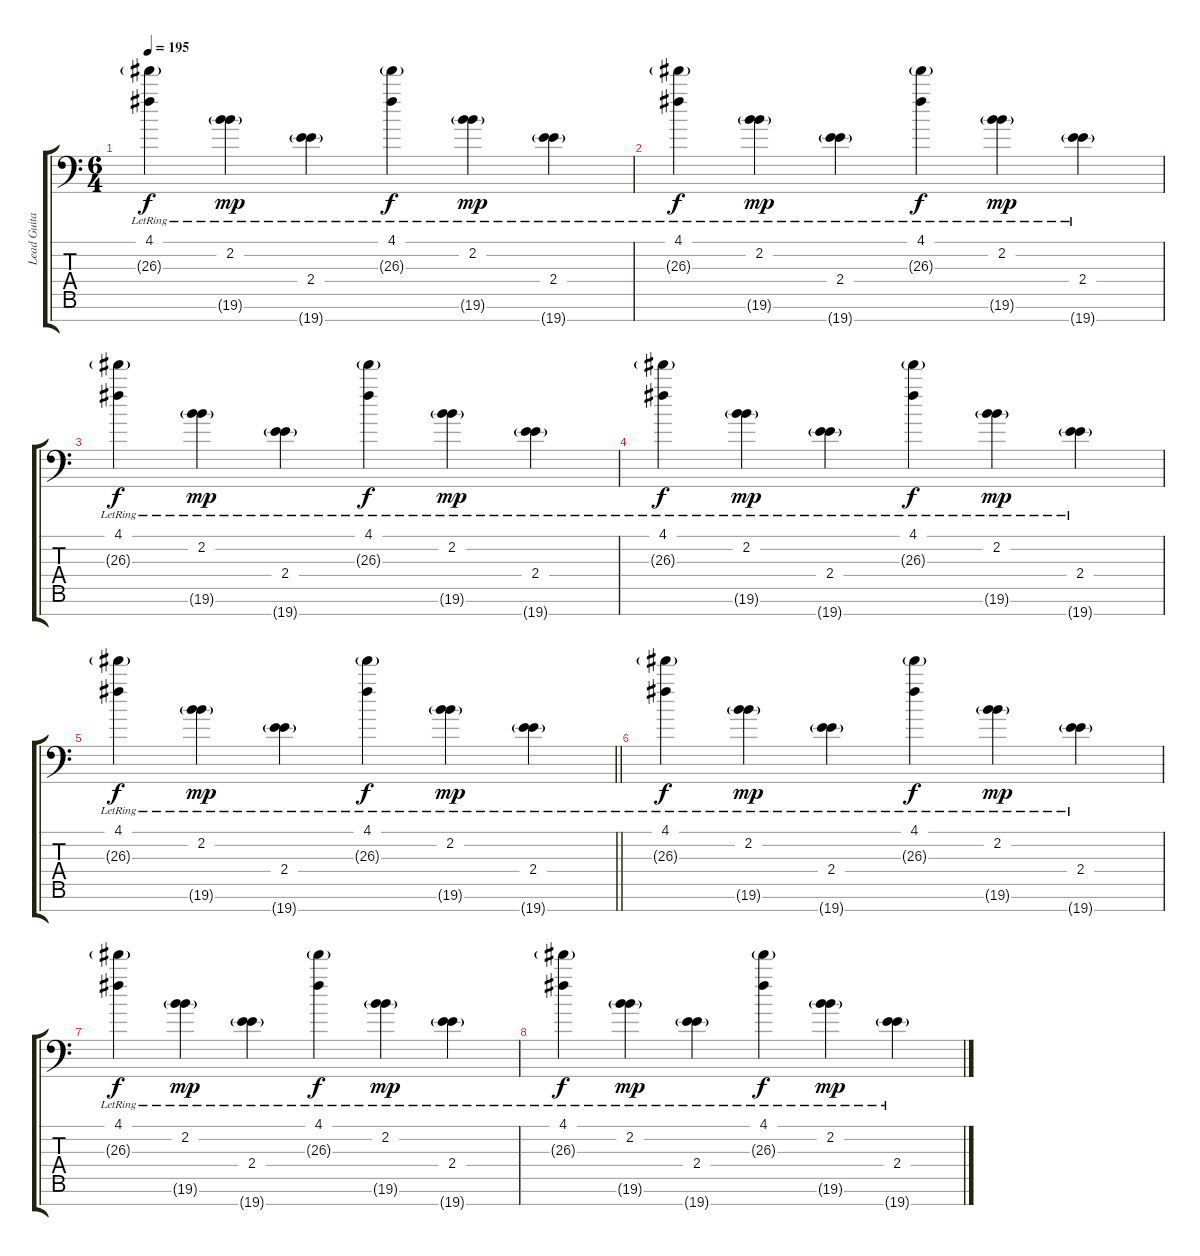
\track ("Lead Guitar #3 / Delay" "Lead Guita") {instrument electricguitarjazz}
\staff {score tabs}
\tuning (D4 A3 E3 D3 A2 E2 A1) {hide}
\ts (6 4)
\tempo 195
\clef f4
\ks c
(4.1{lr} 26.3{g}).4{dy f} (2.2 19.6{g lr}).4{dy mp} (2.4 19.7{g lr}).4 (4.1{lr} 26.3{g}).4{dy f} (2.2 19.6{g lr}).4{dy mp} (2.4 19.7{g lr}).4 |
(4.1{lr} 26.3{g}).4{dy f} (2.2 19.6{g lr}).4{dy mp} (2.4 19.7{g lr}).4 (4.1{lr} 26.3{g}).4{dy f} (2.2 19.6{g lr}).4{dy mp} (2.4 19.7{g lr}).4 |
(4.1{lr} 26.3{g}).4{dy f} (2.2 19.6{g lr}).4{dy mp} (2.4 19.7{g lr}).4 (4.1{lr} 26.3{g}).4{dy f} (2.2 19.6{g lr}).4{dy mp} (2.4 19.7{g lr}).4 |
(4.1{lr} 26.3{g}).4{dy f} (2.2 19.6{g lr}).4{dy mp} (2.4 19.7{g lr}).4 (4.1{lr} 26.3{g}).4{dy f} (2.2 19.6{g lr}).4{dy mp} (2.4 19.7{g lr}).4 |
\barLineRight lightlight
(4.1{lr} 26.3{g}).4{dy f} (2.2 19.6{g lr}).4{dy mp} (2.4 19.7{g lr}).4 (4.1{lr} 26.3{g}).4{dy f} (2.2 19.6{g lr}).4{dy mp} (2.4 19.7{g lr}).4 |
\section ("" "")
(4.1{lr} 26.3{g}).4{dy f} (2.2 19.6{g lr}).4{dy mp} (2.4 19.7{g lr}).4 (4.1{lr} 26.3{g}).4{dy f} (2.2 19.6{g lr}).4{dy mp} (2.4 19.7{g lr}).4 |
(4.1{lr} 26.3{g}).4{dy f} (2.2 19.6{g lr}).4{dy mp} (2.4 19.7{g lr}).4 (4.1{lr} 26.3{g}).4{dy f} (2.2 19.6{g lr}).4{dy mp} (2.4 19.7{g lr}).4 |
(4.1{lr} 26.3{g}).4{dy f} (2.2 19.6{g lr}).4{dy mp} (2.4 19.7{g lr}).4 (4.1{lr} 26.3{g}).4{dy f} (2.2 19.6{g lr}).4{dy mp} (2.4 19.7{g lr}).4
